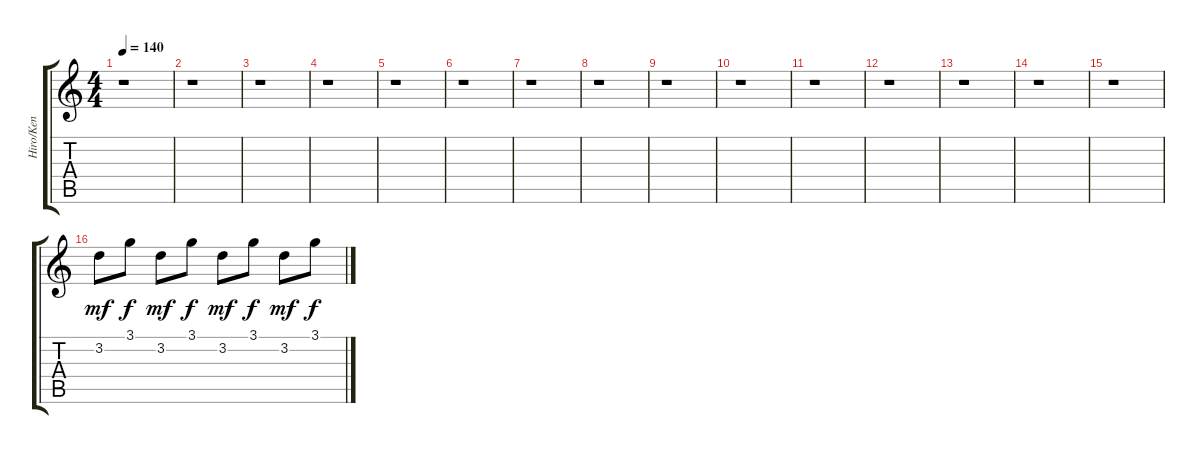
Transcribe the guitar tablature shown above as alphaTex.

\track ("Hiro/Ken" "Hiro/Ken") {instrument distortionguitar}
\staff {score tabs}
\tuning (E4 B3 G3 D3 A2 E2) {hide}
\ts (4 4)
\tempo 140
\clef g2
\ks c
r.1{dy f} |
r.1 |
r.1 |
r.1 |
r.1 |
r.1 |
r.1 |
r.1 |
r.1 |
r.1 |
r.1 |
r.1 |
r.1 |
r.1 |
r.1 |
3.2.8{dy mf} 3.1.8{dy f} 3.2.8{dy mf} 3.1.8{dy f} 3.2.8{dy mf} 3.1.8{dy f} 3.2.8{dy mf} 3.1.8{dy f}
